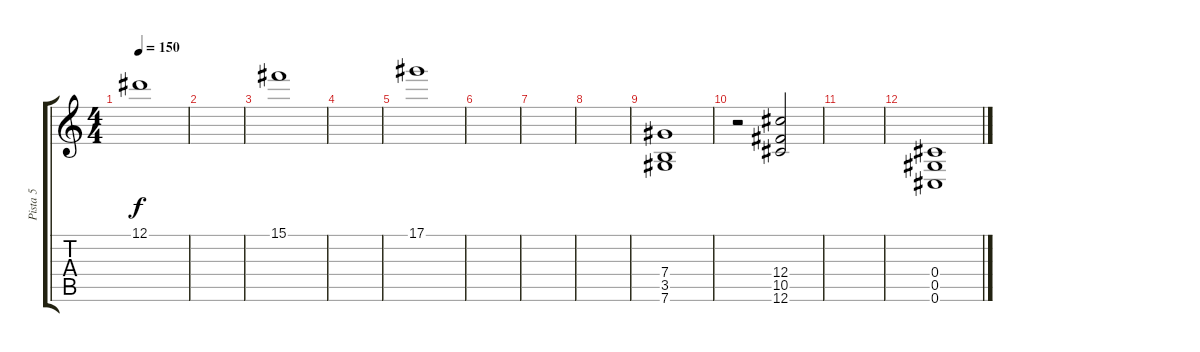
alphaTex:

\track ("Pista 5" "Pista 5") {instrument distortionguitar}
\staff {score tabs}
\tuning (Eb4 Bb3 Gb3 Db3 Ab2 Db2) {hide}
\ts (4 4)
\tempo 150
\clef g2
\ks c
12.1.1{dy f} |
|
15.1.1 |
|
17.1.1 |
|
|
|
(7.4 3.5 7.6).1 |
r.2 (12.4 10.5 12.6).2 |
|
(0.4 0.5 0.6).1
